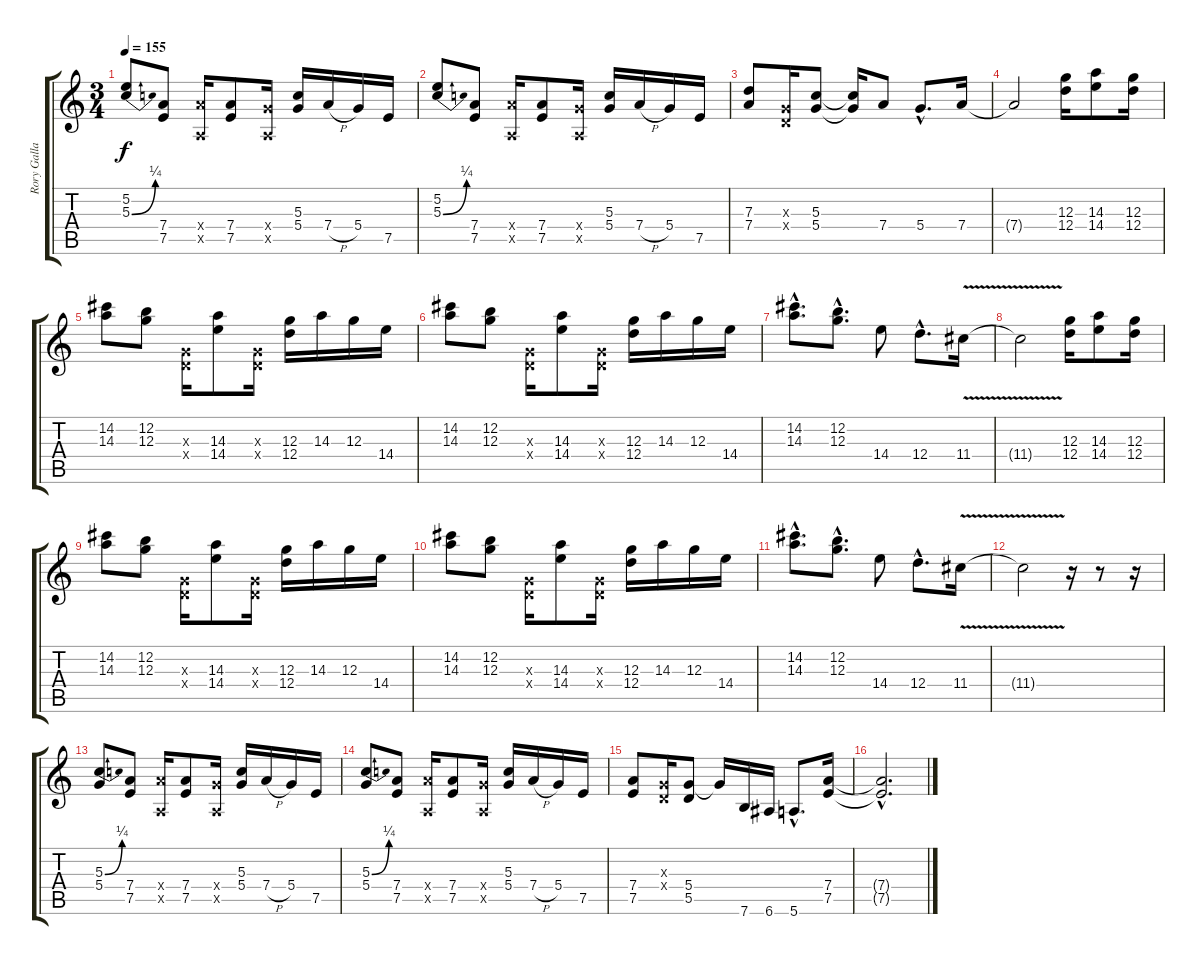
\track ("Rory Gallagher" "Rory Galla") {instrument overdrivenguitar}
\staff {score tabs}
\tuning (E4 B3 G3 D3 A2 E2) {hide}
\ts (3 4)
\tempo 155
\clef g2
\ks c
(5.2 5.3{be (bend 0 0 60 1)}).8{dy f} (7.4 7.5).8 (7.4{x} 0.5{x}).16 (7.4 7.5).8 (5.4{x} 0.5{x}).16 (5.3 5.4).16 7.4{h}.16 5.4.16 7.5.16 |
(5.2 5.3{be (bend 0 0 60 1)}).8 (7.4 7.5).8 (7.4{x} 0.5{x}).16 (7.4 7.5).8 (5.4{x} 0.5{x}).16 (5.3 5.4).16 7.4{h}.16 5.4.16 7.5.16 |
(7.3 7.4).8 (0.3{x} 0.4{x}).16 (5.3 5.4).8 (5.3{t} 5.4{t}).16 7.4.8 5.4{hac}.8{d} 7.4.16 |
7.4{t}.2 (12.3 12.4).16 (14.3 14.4).8 (12.3 12.4).16 |
(14.2 14.3).8 (12.2 12.3).8 (0.3{x} 0.4{x}).16 (14.3 14.4).8 (0.3{x} 0.4{x}).16 (12.3 12.4).16 14.3.16 12.3.16 14.4.16 |
(14.2 14.3).8 (12.2 12.3).8 (0.3{x} 0.4{x}).16 (14.3 14.4).8 (0.3{x} 0.4{x}).16 (12.3 12.4).16 14.3.16 12.3.16 14.4.16 |
(14.2{hac} 14.3{hac}).8{d} (12.2{hac} 12.3{hac}).8{d} 14.4.8 12.4{hac}.8{d} 11.4{v}.16 |
11.4{t}.2 (12.3 12.4).16 (14.3 14.4).8 (12.3 12.4).16 |
(14.2 14.3).8 (12.2 12.3).8 (0.3{x} 0.4{x}).16 (14.3 14.4).8 (0.3{x} 0.4{x}).16 (12.3 12.4).16 14.3.16 12.3.16 14.4.16 |
(14.2 14.3).8 (12.2 12.3).8 (0.3{x} 0.4{x}).16 (14.3 14.4).8 (0.3{x} 0.4{x}).16 (12.3 12.4).16 14.3.16 12.3.16 14.4.16 |
(14.2{hac} 14.3{hac}).8{d} (12.2{hac} 12.3{hac}).8{d} 14.4.8 12.4{hac}.8{d} 11.4{v}.16 |
11.4{t}.2 r.16 r.8 r.16 |
(5.3{be (bend 0 0 60 1)} 5.4).8 (7.4 7.5).8 (7.4{x} 0.5{x}).16 (7.4 7.5).8 (5.4{x} 0.5{x}).16 (5.3 5.4).16 7.4{h}.16 5.4.16 7.5.16 |
(5.3{be (bend 0 0 60 1)} 5.4).8 (7.4 7.5).8 (7.4{x} 0.5{x}).16 (7.4 7.5).8 (5.4{x} 0.5{x}).16 (5.3 5.4).16 7.4{h}.16 5.4.16 7.5.16 |
(7.4 7.5).8 (0.3{x} 0.4{x}).16 (5.4 5.5).8 5.4{t}.16 7.6.16 6.6.16 5.6{hac}.8{d} (7.4 7.5).16 |
(7.4{hac t} 7.5{hac t}).2{d}
